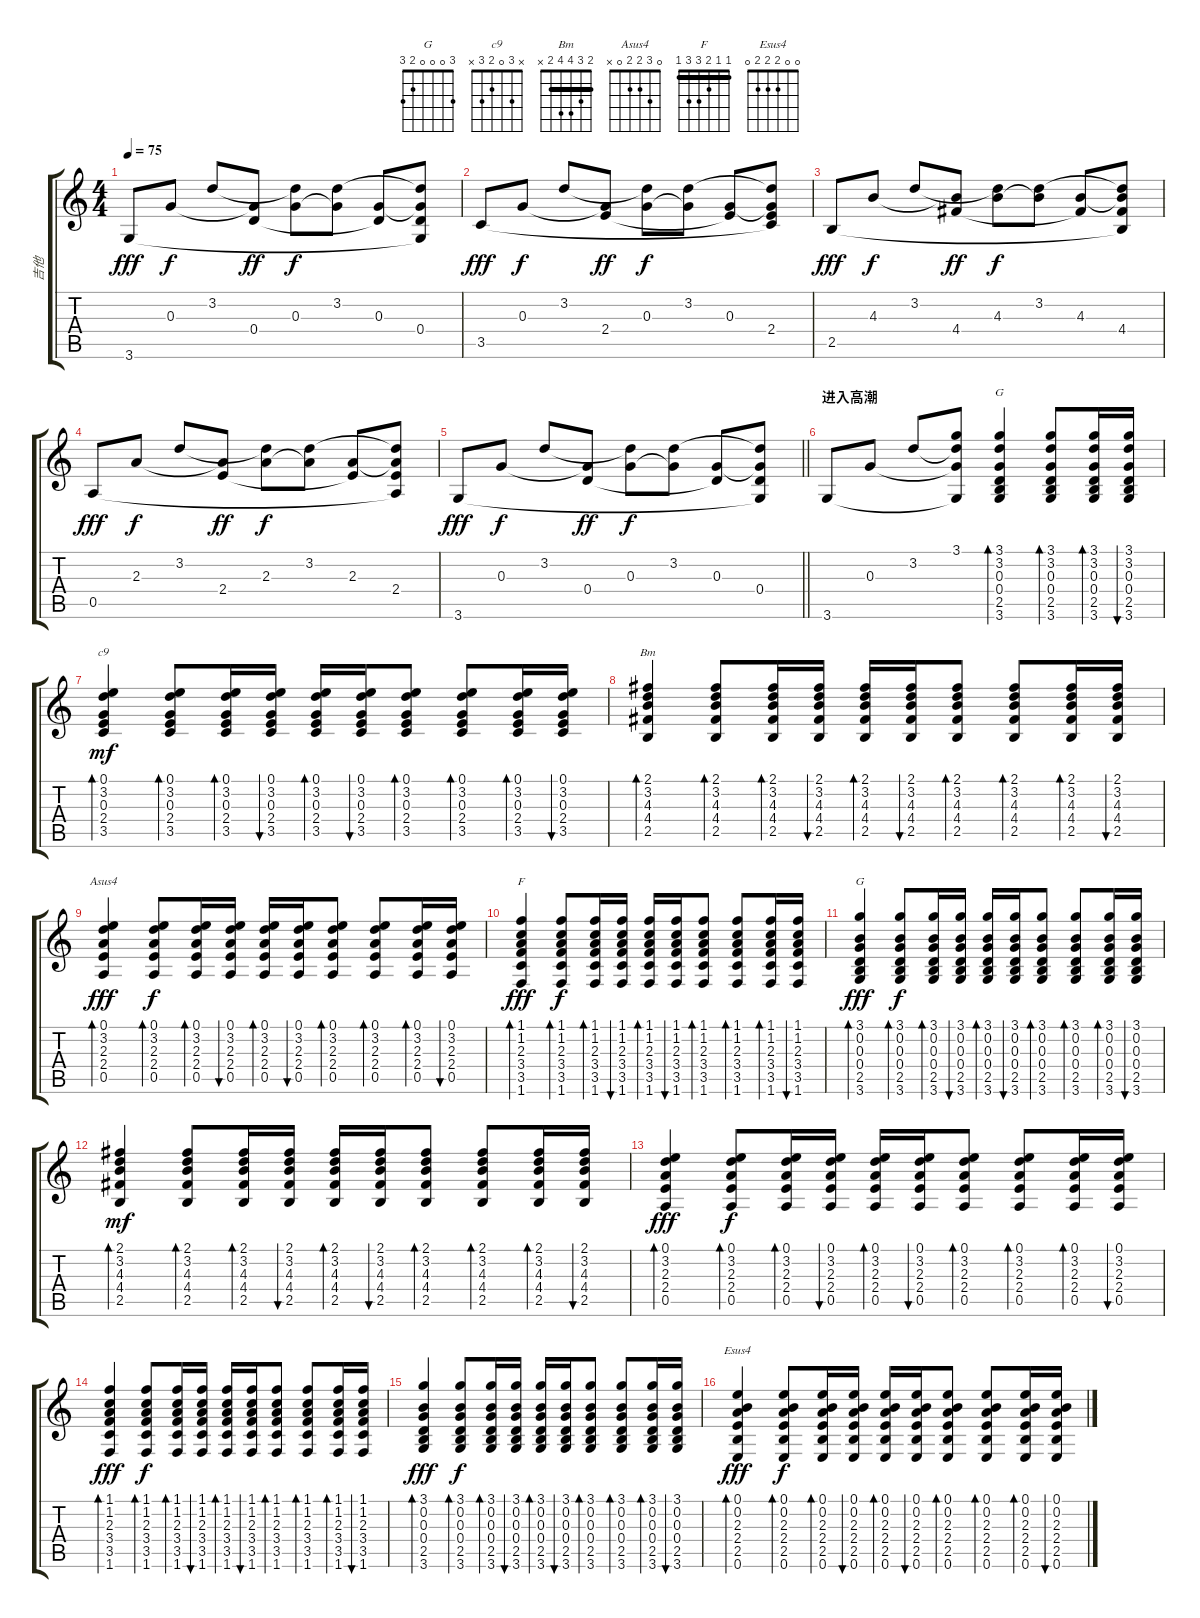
\track ("吉他" "吉他") {instrument acousticguitarnylon}
\staff {score tabs}
\tuning (E4 B3 G3 D3 A2 E2) {hide}
\chord ("G" 3 3 0 0 2 3) {barre 3}
\chord ("c9" x 3 0 2 3 x)
\chord ("Bm" 2 3 4 4 2 x) {barre 2}
\chord ("Asus4" 0 3 2 2 0 x)
\chord ("F" 1 1 2 3 3 1) {barre 1}
\chord ("G" 3 0 0 0 2 3)
\chord ("Esus4" 0 0 2 2 2 0)
\ts (4 4)
\tempo 75
\clef g2
\ks c
3.6.8{dy fff} 0.3.8{dy f} 3.2.8 (0.3{t} 0.4).8{dy ff} (3.2{t} 0.3).8{dy f} (3.2 0.3{t}).8 (0.3 0.4{t}).8 (3.2{t} 0.3{t} 0.4 3.6{t}).8 |
3.5.8{dy fff} 0.3.8{dy f} 3.2.8 (0.3{t} 2.4).8{dy ff} (3.2{t} 0.3).8{dy f} (3.2 0.3{t}).8 (0.3 2.4{t}).8 (3.2{t} 0.3{t} 2.4 3.5{t}).8 |
2.5.8{dy fff} 4.3.8{dy f} 3.2.8 (4.3{t} 4.4).8{dy ff} (3.2{t} 4.3).8{dy f} (3.2 4.3{t}).8 (4.3 4.4{t}).8 (3.2{t} 4.3{t} 4.4 2.5{t}).8 |
0.5.8{dy fff} 2.3.8{dy f} 3.2.8 (2.3{t} 2.4).8{dy ff} (3.2{t} 2.3).8{dy f} (3.2 2.3{t}).8 (2.3 2.4{t}).8 (3.2{t} 2.3{t} 2.4 0.5{t}).8 |
\barLineRight lightlight
3.6.8{dy fff} 0.3.8{dy f} 3.2.8 (0.3{t} 0.4).8{dy ff} (3.2{t} 0.3).8{dy f} (3.2 0.3{t}).8 (0.3 0.4{t}).8 (3.2{t} 0.3{t} 0.4 3.6{t}).8 |
\section ("" "进入高潮")
3.6.8 0.3.8 3.2.8 (3.1 3.2{t} 0.3{t} 3.6{t}).8 (3.1 3.2 0.3 0.4 2.5 3.6).4{bd 30 ch "G"} (3.1 3.2 0.3 0.4 2.5 3.6).8{bd 30} (3.1 3.2 0.3 0.4 2.5 3.6).16{bd 30} (3.1 3.2 0.3 0.4 2.5 3.6).16{bu 30} |
(0.1 3.2 0.3 2.4 3.5).4{bd 30 ch "c9" dy mf} (0.1 3.2 0.3 2.4 3.5).8{bd 30} (0.1 3.2 0.3 2.4 3.5).16{bd 30} (0.1 3.2 0.3 2.4 3.5).16{bu 30} (0.1 3.2 0.3 2.4 3.5).16{bd 30} (0.1 3.2 0.3 2.4 3.5).16{bu 30} (0.1 3.2 0.3 2.4 3.5).8{bd 30} (0.1 3.2 0.3 2.4 3.5).8{bd 30} (0.1 3.2 0.3 2.4 3.5).16{bd 30} (0.1 3.2 0.3 2.4 3.5).16{bu 30} |
(2.1 3.2 4.3 4.4 2.5).4{bd 30 ch "Bm"} (2.1 3.2 4.3 4.4 2.5).8{bd 30} (2.1 3.2 4.3 4.4 2.5).16{bd 30} (2.1 3.2 4.3 4.4 2.5).16{bu 30} (2.1 3.2 4.3 4.4 2.5).16{bd 30} (2.1 3.2 4.3 4.4 2.5).16{bu 30} (2.1 3.2 4.3 4.4 2.5).8{bd 30} (2.1 3.2 4.3 4.4 2.5).8{bd 30} (2.1 3.2 4.3 4.4 2.5).16{bd 30} (2.1 3.2 4.3 4.4 2.5).16{bu 30} |
(0.1 3.2 2.3 2.4 0.5).4{bd 30 ch "Asus4" dy fff} (0.1 3.2 2.3 2.4 0.5).8{bd 30 dy f} (0.1 3.2 2.3 2.4 0.5).16{bd 30} (0.1 3.2 2.3 2.4 0.5).16{bu 30} (0.1 3.2 2.3 2.4 0.5).16{bd 30} (0.1 3.2 2.3 2.4 0.5).16{bu 30} (0.1 3.2 2.3 2.4 0.5).8{bd 30} (0.1 3.2 2.3 2.4 0.5).8{bd 30} (0.1 3.2 2.3 2.4 0.5).16{bd 30} (0.1 3.2 2.3 2.4 0.5).16{bu 30} |
(1.1 1.2 2.3 3.4 3.5 1.6).4{bd 30 ch "F" dy fff} (1.1 1.2 2.3 3.4 3.5 1.6).8{bd 30 dy f} (1.1 1.2 2.3 3.4 3.5 1.6).16{bd 30} (1.1 1.2 2.3 3.4 3.5 1.6).16{bu 30} (1.1 1.2 2.3 3.4 3.5 1.6).16{bd 30} (1.1 1.2 2.3 3.4 3.5 1.6).16{bu 30} (1.1 1.2 2.3 3.4 3.5 1.6).8{bd 30} (1.1 1.2 2.3 3.4 3.5 1.6).8{bd 30} (1.1 1.2 2.3 3.4 3.5 1.6).16{bd 30} (1.1 1.2 2.3 3.4 3.5 1.6).16{bu 30} |
(3.1 0.2 0.3 0.4 2.5 3.6).4{bd 30 ch "G" dy fff} (3.1 0.2 0.3 0.4 2.5 3.6).8{bd 30 dy f} (3.1 0.2 0.3 0.4 2.5 3.6).16{bd 30} (3.1 0.2 0.3 0.4 2.5 3.6).16{bu 30} (3.1 0.2 0.3 0.4 2.5 3.6).16{bd 30} (3.1 0.2 0.3 0.4 2.5 3.6).16{bu 30} (3.1 0.2 0.3 0.4 2.5 3.6).8{bd 30} (3.1 0.2 0.3 0.4 2.5 3.6).8{bd 30} (3.1 0.2 0.3 0.4 2.5 3.6).16{bd 30} (3.1 0.2 0.3 0.4 2.5 3.6).16{bu 30} |
(2.1 3.2 4.3 4.4 2.5).4{bd 30 dy mf} (2.1 3.2 4.3 4.4 2.5).8{bd 30} (2.1 3.2 4.3 4.4 2.5).16{bd 30} (2.1 3.2 4.3 4.4 2.5).16{bu 30} (2.1 3.2 4.3 4.4 2.5).16{bd 30} (2.1 3.2 4.3 4.4 2.5).16{bu 30} (2.1 3.2 4.3 4.4 2.5).8{bd 30} (2.1 3.2 4.3 4.4 2.5).8{bd 30} (2.1 3.2 4.3 4.4 2.5).16{bd 30} (2.1 3.2 4.3 4.4 2.5).16{bu 30} |
(0.1 3.2 2.3 2.4 0.5).4{bd 30 dy fff} (0.1 3.2 2.3 2.4 0.5).8{bd 30 dy f} (0.1 3.2 2.3 2.4 0.5).16{bd 30} (0.1 3.2 2.3 2.4 0.5).16{bu 30} (0.1 3.2 2.3 2.4 0.5).16{bd 30} (0.1 3.2 2.3 2.4 0.5).16{bu 30} (0.1 3.2 2.3 2.4 0.5).8{bd 30} (0.1 3.2 2.3 2.4 0.5).8{bd 30} (0.1 3.2 2.3 2.4 0.5).16{bd 30} (0.1 3.2 2.3 2.4 0.5).16{bu 30} |
(1.1 1.2 2.3 3.4 3.5 1.6).4{bd 30 dy fff} (1.1 1.2 2.3 3.4 3.5 1.6).8{bd 30 dy f} (1.1 1.2 2.3 3.4 3.5 1.6).16{bd 30} (1.1 1.2 2.3 3.4 3.5 1.6).16{bu 30} (1.1 1.2 2.3 3.4 3.5 1.6).16{bd 30} (1.1 1.2 2.3 3.4 3.5 1.6).16{bu 30} (1.1 1.2 2.3 3.4 3.5 1.6).8{bd 30} (1.1 1.2 2.3 3.4 3.5 1.6).8{bd 30} (1.1 1.2 2.3 3.4 3.5 1.6).16{bd 30} (1.1 1.2 2.3 3.4 3.5 1.6).16{bu 30} |
(3.1 0.2 0.3 0.4 2.5 3.6).4{bd 30 dy fff} (3.1 0.2 0.3 0.4 2.5 3.6).8{bd 30 dy f} (3.1 0.2 0.3 0.4 2.5 3.6).16{bd 30} (3.1 0.2 0.3 0.4 2.5 3.6).16{bu 30} (3.1 0.2 0.3 0.4 2.5 3.6).16{bd 30} (3.1 0.2 0.3 0.4 2.5 3.6).16{bu 30} (3.1 0.2 0.3 0.4 2.5 3.6).8{bd 30} (3.1 0.2 0.3 0.4 2.5 3.6).8{bd 30} (3.1 0.2 0.3 0.4 2.5 3.6).16{bd 30} (3.1 0.2 0.3 0.4 2.5 3.6).16{bu 30} |
(0.1 0.2 2.3 2.4 2.5 0.6).4{bd 30 ch "Esus4" dy fff} (0.1 0.2 2.3 2.4 2.5 0.6).8{bd 30 dy f} (0.1 0.2 2.3 2.4 2.5 0.6).16{bd 30} (0.1 0.2 2.3 2.4 2.5 0.6).16{bu 30} (0.1 0.2 2.3 2.4 2.5 0.6).16{bd 30} (0.1 0.2 2.3 2.4 2.5 0.6).16{bu 30} (0.1 0.2 2.3 2.4 2.5 0.6).8{bd 30} (0.1 0.2 2.3 2.4 2.5 0.6).8{bd 30} (0.1 0.2 2.3 2.4 2.5 0.6).16{bd 30} (0.1 0.2 2.3 2.4 2.5 0.6).16{bu 30}
